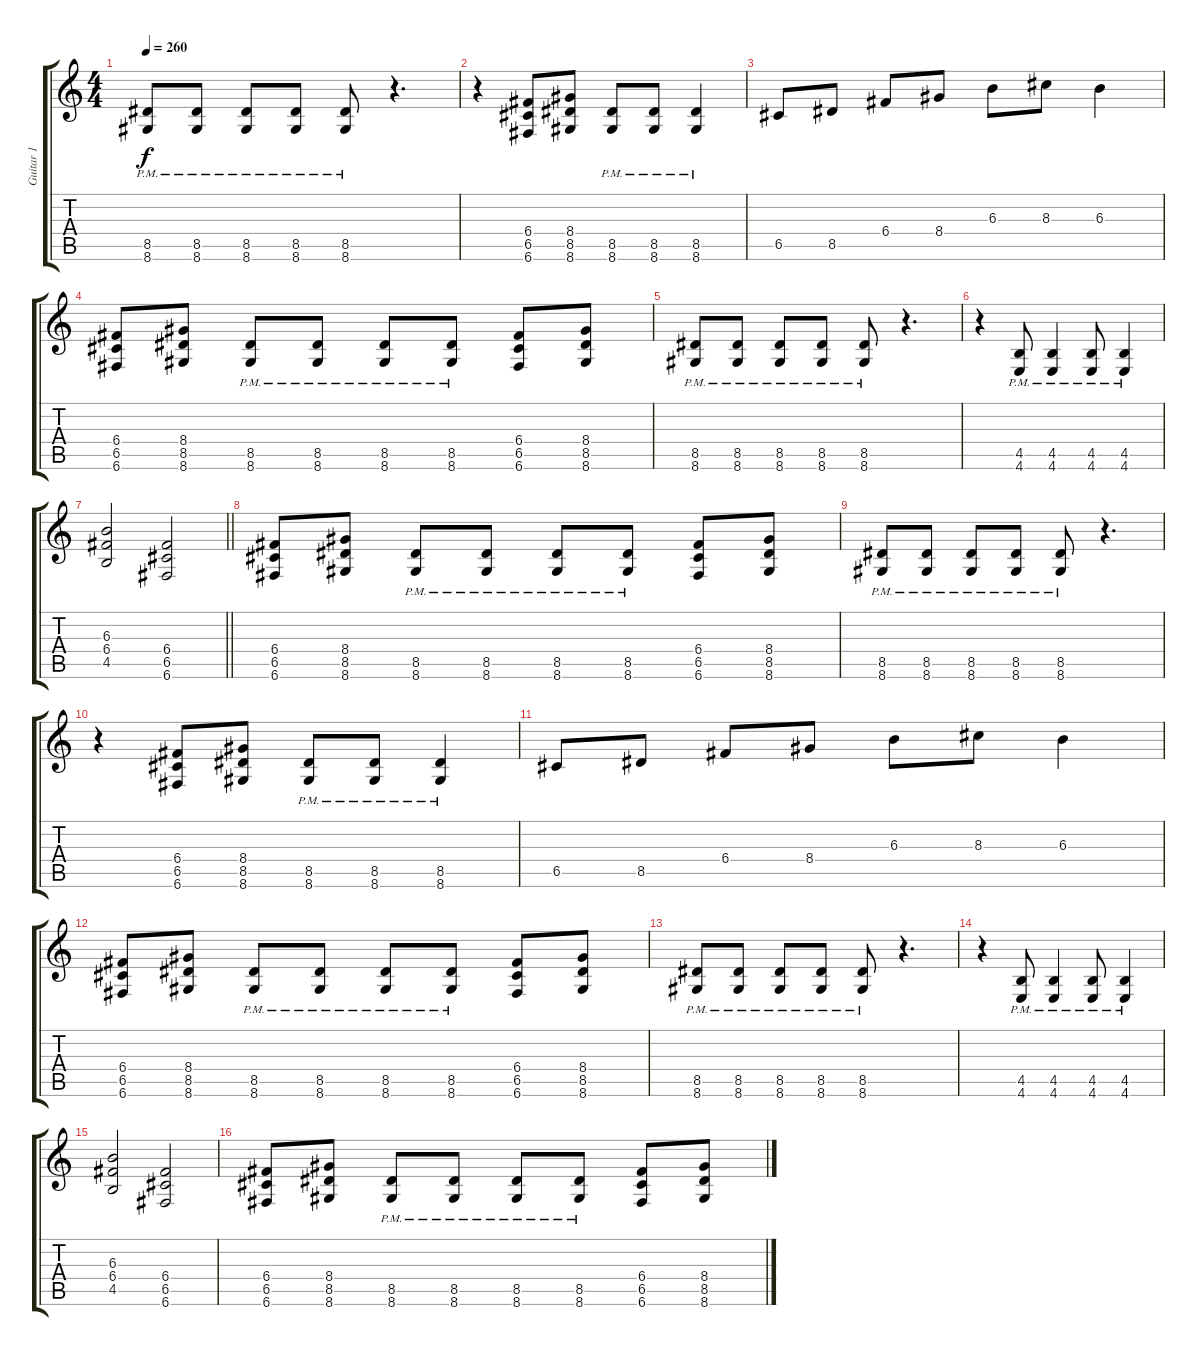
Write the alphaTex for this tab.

\track ("Guitar 1" "Guitar 1") {instrument distortionguitar}
\staff {score tabs}
\tuning (D4 A3 F3 C3 G2 C2) {hide}
\ts (4 4)
\tempo 260
\clef g2
\ks c
(8.5{pm} 8.6{pm}).8{dy f} (8.5{pm} 8.6{pm}).8 (8.5{pm} 8.6{pm}).8 (8.5{pm} 8.6{pm}).8 (8.5{pm} 8.6{pm}).8 r.4{d} |
r.4 (6.4 6.5 6.6).8 (8.4 8.5 8.6).8 (8.5{pm} 8.6{pm}).8 (8.5{pm} 8.6{pm}).8 (8.5{pm} 8.6{pm}).4 |
6.5.8 8.5.8 6.4.8 8.4.8 6.3.8 8.3.8 6.3.4 |
(6.4 6.5 6.6).8 (8.4 8.5 8.6).8 (8.5{pm} 8.6{pm}).8 (8.5{pm} 8.6{pm}).8 (8.5{pm} 8.6{pm}).8 (8.5{pm} 8.6{pm}).8 (6.4 6.5 6.6).8 (8.4 8.5 8.6).8 |
(8.5{pm} 8.6{pm}).8 (8.5{pm} 8.6{pm}).8 (8.5{pm} 8.6{pm}).8 (8.5{pm} 8.6{pm}).8 (8.5{pm} 8.6{pm}).8 r.4{d} |
r.4 (4.5{pm} 4.6{pm}).8 (4.5{pm} 4.6{pm}).4 (4.5{pm} 4.6{pm}).8 (4.5{pm} 4.6{pm}).4 |
\barLineRight lightlight
(6.3 6.4 4.5).2 (6.4 6.5 6.6).2 |
(6.4 6.5 6.6).8{volume 12} (8.4 8.5 8.6).8 (8.5{pm} 8.6{pm}).8 (8.5{pm} 8.6{pm}).8 (8.5{pm} 8.6{pm}).8 (8.5{pm} 8.6{pm}).8 (6.4 6.5 6.6).8 (8.4 8.5 8.6).8 |
(8.5{pm} 8.6{pm}).8 (8.5{pm} 8.6{pm}).8 (8.5{pm} 8.6{pm}).8 (8.5{pm} 8.6{pm}).8 (8.5{pm} 8.6{pm}).8 r.4{d} |
r.4 (6.4 6.5 6.6).8 (8.4 8.5 8.6).8 (8.5{pm} 8.6{pm}).8 (8.5{pm} 8.6{pm}).8 (8.5{pm} 8.6{pm}).4 |
6.5.8 8.5.8 6.4.8 8.4.8 6.3.8 8.3.8 6.3.4 |
(6.4 6.5 6.6).8{volume 5} (8.4 8.5 8.6).8 (8.5{pm} 8.6{pm}).8 (8.5{pm} 8.6{pm}).8 (8.5{pm} 8.6{pm}).8 (8.5{pm} 8.6{pm}).8 (6.4 6.5 6.6).8 (8.4 8.5 8.6).8 |
(8.5{pm} 8.6{pm}).8 (8.5{pm} 8.6{pm}).8 (8.5{pm} 8.6{pm}).8 (8.5{pm} 8.6{pm}).8 (8.5{pm} 8.6{pm}).8 r.4{d} |
r.4 (4.5{pm} 4.6{pm}).8 (4.5{pm} 4.6{pm}).4 (4.5{pm} 4.6{pm}).8 (4.5{pm} 4.6{pm}).4 |
(6.3 6.4 4.5).2 (6.4 6.5 6.6).2 |
(6.4 6.5 6.6).8{volume 3} (8.4 8.5 8.6).8 (8.5{pm} 8.6{pm}).8 (8.5{pm} 8.6{pm}).8 (8.5{pm} 8.6{pm}).8 (8.5{pm} 8.6{pm}).8 (6.4 6.5 6.6).8 (8.4 8.5 8.6).8
